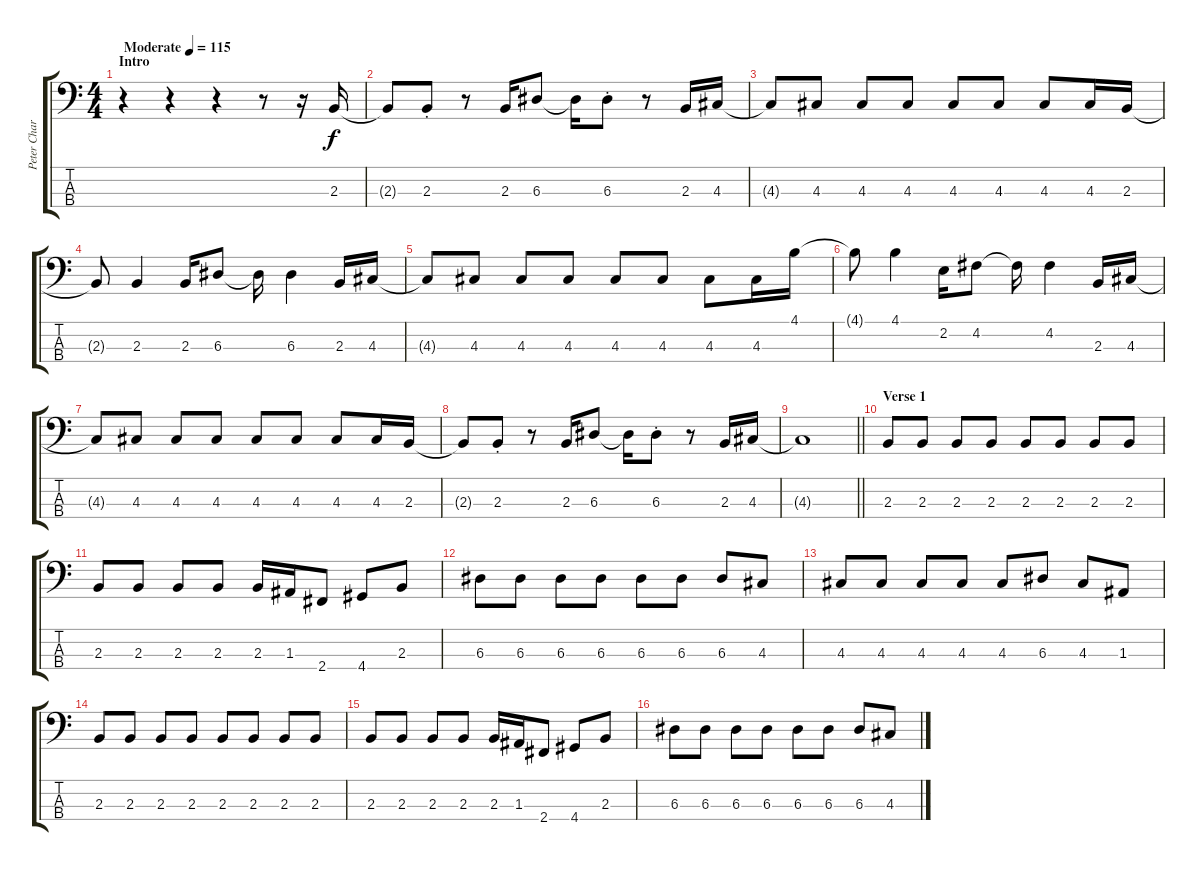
\track ("Peter Charell" "Peter Char") {instrument electricbassfinger}
\staff {score tabs}
\tuning (G2 D2 A1 E1) {hide}
\ts (4 4)
\section ("" "Intro")
\tempo (115 "Moderate")
\clef f4
\ks c
r.4{dy f instrument electricbassfinger} r.4 r.4 r.8 r.16 2.3.16 |
2.3{t}.8 2.3{st}.8 r.8 2.3.16 6.3.8 6.3{t}.16 6.3{st}.8 r.8 2.3.16 4.3.16 |
4.3{t}.8 4.3.8 4.3.8 4.3.8 4.3.8 4.3.8 4.3.8 4.3.16 2.3.16 |
2.3{t}.8 2.3.4 2.3.16 6.3.8 6.3{t}.16 6.3.4 2.3.16 4.3.16 |
4.3{t}.8 4.3.8 4.3.8 4.3.8 4.3.8 4.3.8 4.3.8 4.3.16 4.1.16 |
4.1{t}.8 4.1.4 2.2.16 4.2.8 4.2{t}.16 4.2.4 2.3.16 4.3.16 |
4.3{t}.8 4.3.8 4.3.8 4.3.8 4.3.8 4.3.8 4.3.8 4.3.16 2.3.16 |
2.3{t}.8 2.3{st}.8 r.8 2.3.16 6.3.8 6.3{t}.16 6.3{st}.8 r.8 2.3.16 4.3.16 |
\barLineRight lightlight
4.3{t}.1 |
\section ("" "Verse 1")
2.3.8 2.3.8 2.3.8 2.3.8 2.3.8 2.3.8 2.3.8 2.3.8 |
2.3.8 2.3.8 2.3.8 2.3.8 2.3.16 1.3.16 2.4.8 4.4.8 2.3.8 |
6.3.8 6.3.8 6.3.8 6.3.8 6.3.8 6.3.8 6.3.8 4.3.8 |
4.3.8 4.3.8 4.3.8 4.3.8 4.3.8 6.3.8 4.3.8 1.3.8 |
2.3.8 2.3.8 2.3.8 2.3.8 2.3.8 2.3.8 2.3.8 2.3.8 |
2.3.8 2.3.8 2.3.8 2.3.8 2.3.16 1.3.16 2.4.8 4.4.8 2.3.8 |
6.3.8 6.3.8 6.3.8 6.3.8 6.3.8 6.3.8 6.3.8 4.3.8
